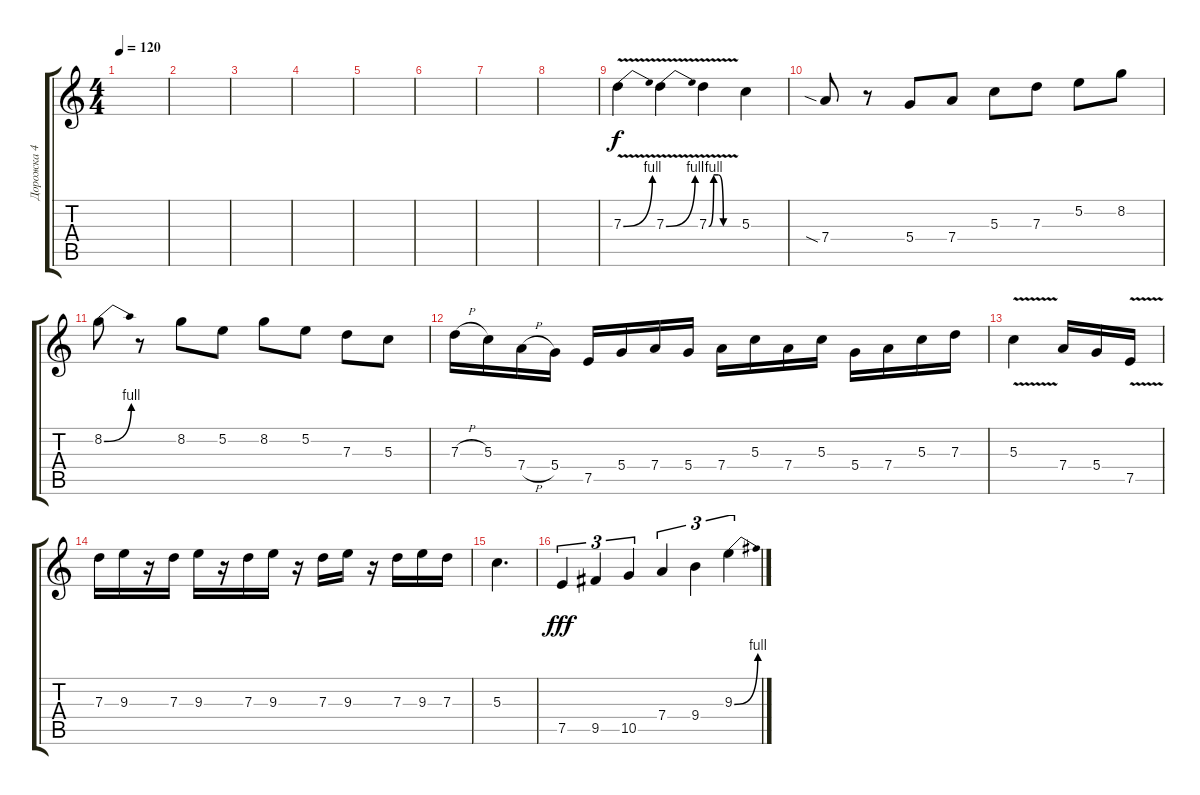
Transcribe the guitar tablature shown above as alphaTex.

\track ("Дорожка 4" "Дорожка 4") {instrument distortionguitar}
\staff {score tabs}
\tuning (E4 B3 G3 D3 A2 E2) {hide}
\ts (4 4)
\tempo 120
\clef g2
\ks c
|
|
|
|
|
|
|
|
7.3{be (bend 0 0 60 4) v}.4 7.3{be (bend 0 0 60 4) v}.4 7.3{be (custom 0 0 10 4 20 4 30 0 60 0) v}.4 5.3.4 |
7.4{sia}.8 r.8 5.4.8 7.4.8 5.3.8 7.3.8 5.2.8 8.2.8 |
8.2{be (bend 0 0 60 4)}.8 r.8 8.2.8 5.2.8 8.2.8 5.2.8 7.3.8 5.3.8 |
7.3{h}.16 5.3.16 7.4{h}.16 5.4.16 7.5.16 5.4.16 7.4.16 5.4.16 7.4.16 5.3.16 7.4.16 5.3.16 5.4.16 7.4.16 5.3.16 7.3.16 |
5.3{v}.4 7.4.16 5.4.16 7.5{v}.16 |
7.3.16 9.3.16 r.16 7.3.16 9.3.16 r.16 7.3.16 9.3.16 r.16 7.3.16 9.3.16 r.16 7.3.16 9.3.16 7.3.16 |
5.3.4{d} |
7.5.4{tu (3 2) dy fff} 9.5.4{tu (3 2)} 10.5.4{tu (3 2)} 7.4.4{tu (3 2)} 9.4.4{tu (3 2)} 9.3{be (bend 0 0 60 4)}.4{tu (3 2)}
